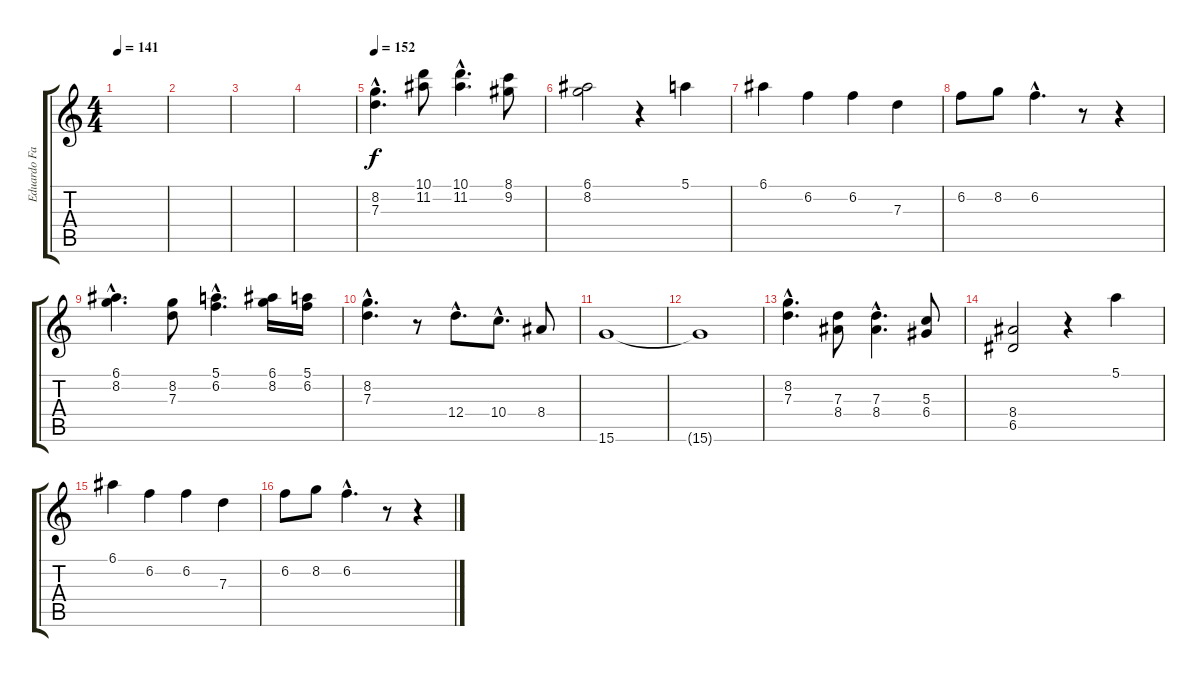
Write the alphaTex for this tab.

\track ("Eduardo Falaschi" "Eduardo Fa") {instrument distortionguitar}
\staff {score tabs}
\tuning (E4 B3 G3 D3 A2 E2) {hide}
\ts (4 4)
\tempo 141
\clef g2
\ks c
|
|
|
|
\tempo 152
(8.2{hac} 7.3{hac}).4{d} (10.1 11.2).8 (10.1{hac} 11.2{hac}).4{d} (8.1 9.2).8 |
(6.1 8.2).2 r.4 5.1.4 |
6.1.4 6.2.4 6.2.4 7.3.4 |
6.2.8 8.2.8 6.2{hac}.4{d} r.8 r.4 |
(6.1{hac} 8.2{hac}).4{d} (8.2 7.3).8 (5.1{hac} 6.2{hac}).4{d} (6.1 8.2).16 (5.1 6.2).16 |
(8.2{hac} 7.3{hac}).4{d} r.8 12.4{hac}.8{d} 10.4{hac}.8{d} 8.4.8 |
15.6.1 |
15.6{t}.1 |
(8.2{hac} 7.3{hac}).4{d} (7.3 8.4).8 (7.3{hac} 8.4{hac}).4{d} (5.3 6.4).8 |
(8.4 6.5).2 r.4 5.1.4 |
6.1.4 6.2.4 6.2.4 7.3.4 |
6.2.8 8.2.8 6.2{hac}.4{d} r.8 r.4
